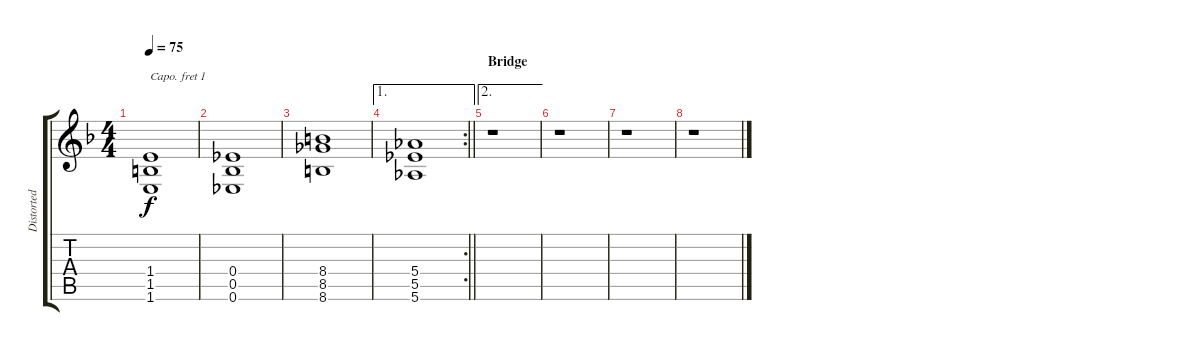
\track ("Distorted Electric (Willy)" "Distorted ") {instrument distortionguitar}
\staff {score tabs}
\capo 1
\tuning (E4 B3 G3 D3 A2 D2) {hide}
\ts (4 4)
\tempo 75
\clef g2
\ks f
(1.4 1.5 1.6).1{dy f} |
(0.4 0.5 0.6).1 |
(8.4 8.5 8.6).1 |
\ae 1
\rc 2
\barLineRight lightlight
(5.4 5.5 5.6).1 |
\ae 2
\section ("" "Bridge")
r.1 |
r.1 |
r.1 |
r.1
